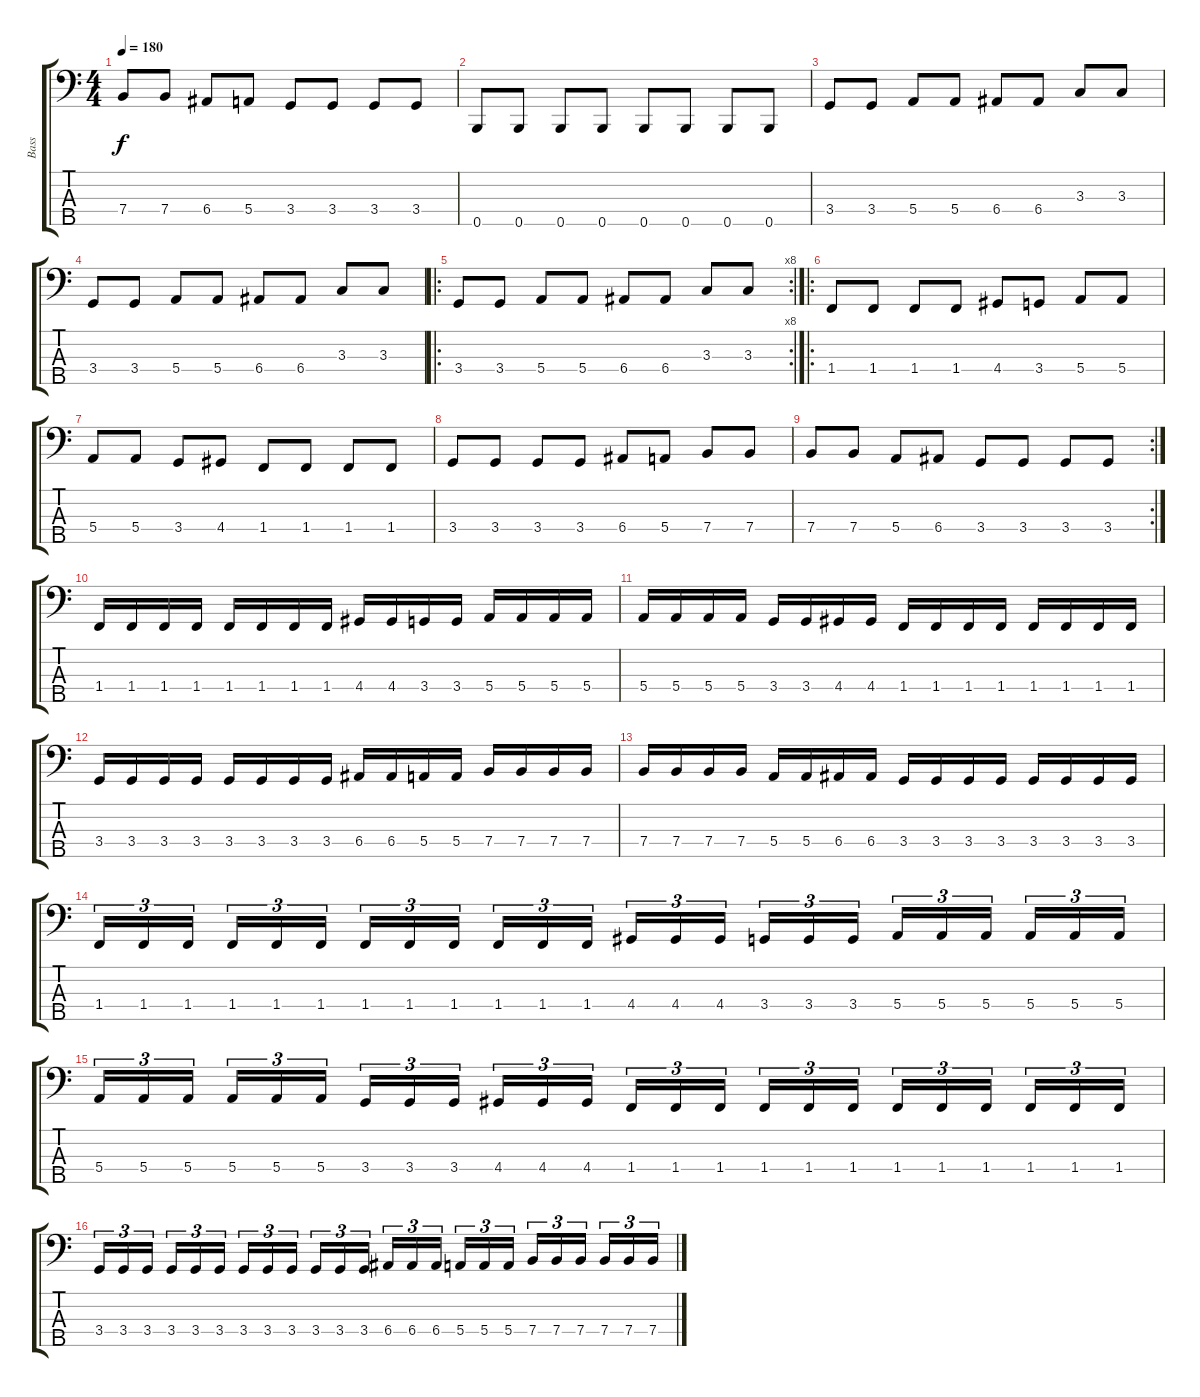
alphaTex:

\track ("Bass" "Bass") {instrument electricbasspick}
\staff {score tabs}
\tuning (G2 D2 A1 E1 B0) {hide}
\ts (4 4)
\tempo 180
\clef f4
\ks c
7.4.8{dy f} 7.4.8 6.4.8 5.4.8 3.4.8 3.4.8 3.4.8 3.4.8 |
0.5.8 0.5.8 0.5.8 0.5.8 0.5.8 0.5.8 0.5.8 0.5.8 |
3.4.8 3.4.8 5.4.8 5.4.8 6.4.8 6.4.8 3.3.8 3.3.8 |
3.4.8 3.4.8 5.4.8 5.4.8 6.4.8 6.4.8 3.3.8 3.3.8 |
\ro
\rc 8
3.4.8 3.4.8 5.4.8 5.4.8 6.4.8 6.4.8 3.3.8 3.3.8 |
\ro
1.4.8 1.4.8 1.4.8 1.4.8 4.4.8 3.4.8 5.4.8 5.4.8 |
5.4.8 5.4.8 3.4.8 4.4.8 1.4.8 1.4.8 1.4.8 1.4.8 |
3.4.8 3.4.8 3.4.8 3.4.8 6.4.8 5.4.8 7.4.8 7.4.8 |
\rc 2
7.4.8 7.4.8 5.4.8 6.4.8 3.4.8 3.4.8 3.4.8 3.4.8 |
1.4.16 1.4.16 1.4.16 1.4.16 1.4.16 1.4.16 1.4.16 1.4.16 4.4.16 4.4.16 3.4.16 3.4.16 5.4.16 5.4.16 5.4.16 5.4.16 |
5.4.16 5.4.16 5.4.16 5.4.16 3.4.16 3.4.16 4.4.16 4.4.16 1.4.16 1.4.16 1.4.16 1.4.16 1.4.16 1.4.16 1.4.16 1.4.16 |
3.4.16 3.4.16 3.4.16 3.4.16 3.4.16 3.4.16 3.4.16 3.4.16 6.4.16 6.4.16 5.4.16 5.4.16 7.4.16 7.4.16 7.4.16 7.4.16 |
7.4.16 7.4.16 7.4.16 7.4.16 5.4.16 5.4.16 6.4.16 6.4.16 3.4.16 3.4.16 3.4.16 3.4.16 3.4.16 3.4.16 3.4.16 3.4.16 |
1.4.16{tu (3 2)} 1.4.16{tu (3 2)} 1.4.16{tu (3 2)} 1.4.16{tu (3 2)} 1.4.16{tu (3 2)} 1.4.16{tu (3 2)} 1.4.16{tu (3 2)} 1.4.16{tu (3 2)} 1.4.16{tu (3 2)} 1.4.16{tu (3 2)} 1.4.16{tu (3 2)} 1.4.16{tu (3 2)} 4.4.16{tu (3 2)} 4.4.16{tu (3 2)} 4.4.16{tu (3 2)} 3.4.16{tu (3 2)} 3.4.16{tu (3 2)} 3.4.16{tu (3 2)} 5.4.16{tu (3 2)} 5.4.16{tu (3 2)} 5.4.16{tu (3 2)} 5.4.16{tu (3 2)} 5.4.16{tu (3 2)} 5.4.16{tu (3 2)} |
5.4.16{tu (3 2)} 5.4.16{tu (3 2)} 5.4.16{tu (3 2)} 5.4.16{tu (3 2)} 5.4.16{tu (3 2)} 5.4.16{tu (3 2)} 3.4.16{tu (3 2)} 3.4.16{tu (3 2)} 3.4.16{tu (3 2)} 4.4.16{tu (3 2)} 4.4.16{tu (3 2)} 4.4.16{tu (3 2)} 1.4.16{tu (3 2)} 1.4.16{tu (3 2)} 1.4.16{tu (3 2)} 1.4.16{tu (3 2)} 1.4.16{tu (3 2)} 1.4.16{tu (3 2)} 1.4.16{tu (3 2)} 1.4.16{tu (3 2)} 1.4.16{tu (3 2)} 1.4.16{tu (3 2)} 1.4.16{tu (3 2)} 1.4.16{tu (3 2)} |
3.4.16{tu (3 2)} 3.4.16{tu (3 2)} 3.4.16{tu (3 2)} 3.4.16{tu (3 2)} 3.4.16{tu (3 2)} 3.4.16{tu (3 2)} 3.4.16{tu (3 2)} 3.4.16{tu (3 2)} 3.4.16{tu (3 2)} 3.4.16{tu (3 2)} 3.4.16{tu (3 2)} 3.4.16{tu (3 2)} 6.4.16{tu (3 2)} 6.4.16{tu (3 2)} 6.4.16{tu (3 2)} 5.4.16{tu (3 2)} 5.4.16{tu (3 2)} 5.4.16{tu (3 2)} 7.4.16{tu (3 2)} 7.4.16{tu (3 2)} 7.4.16{tu (3 2)} 7.4.16{tu (3 2)} 7.4.16{tu (3 2)} 7.4.16{tu (3 2)}
